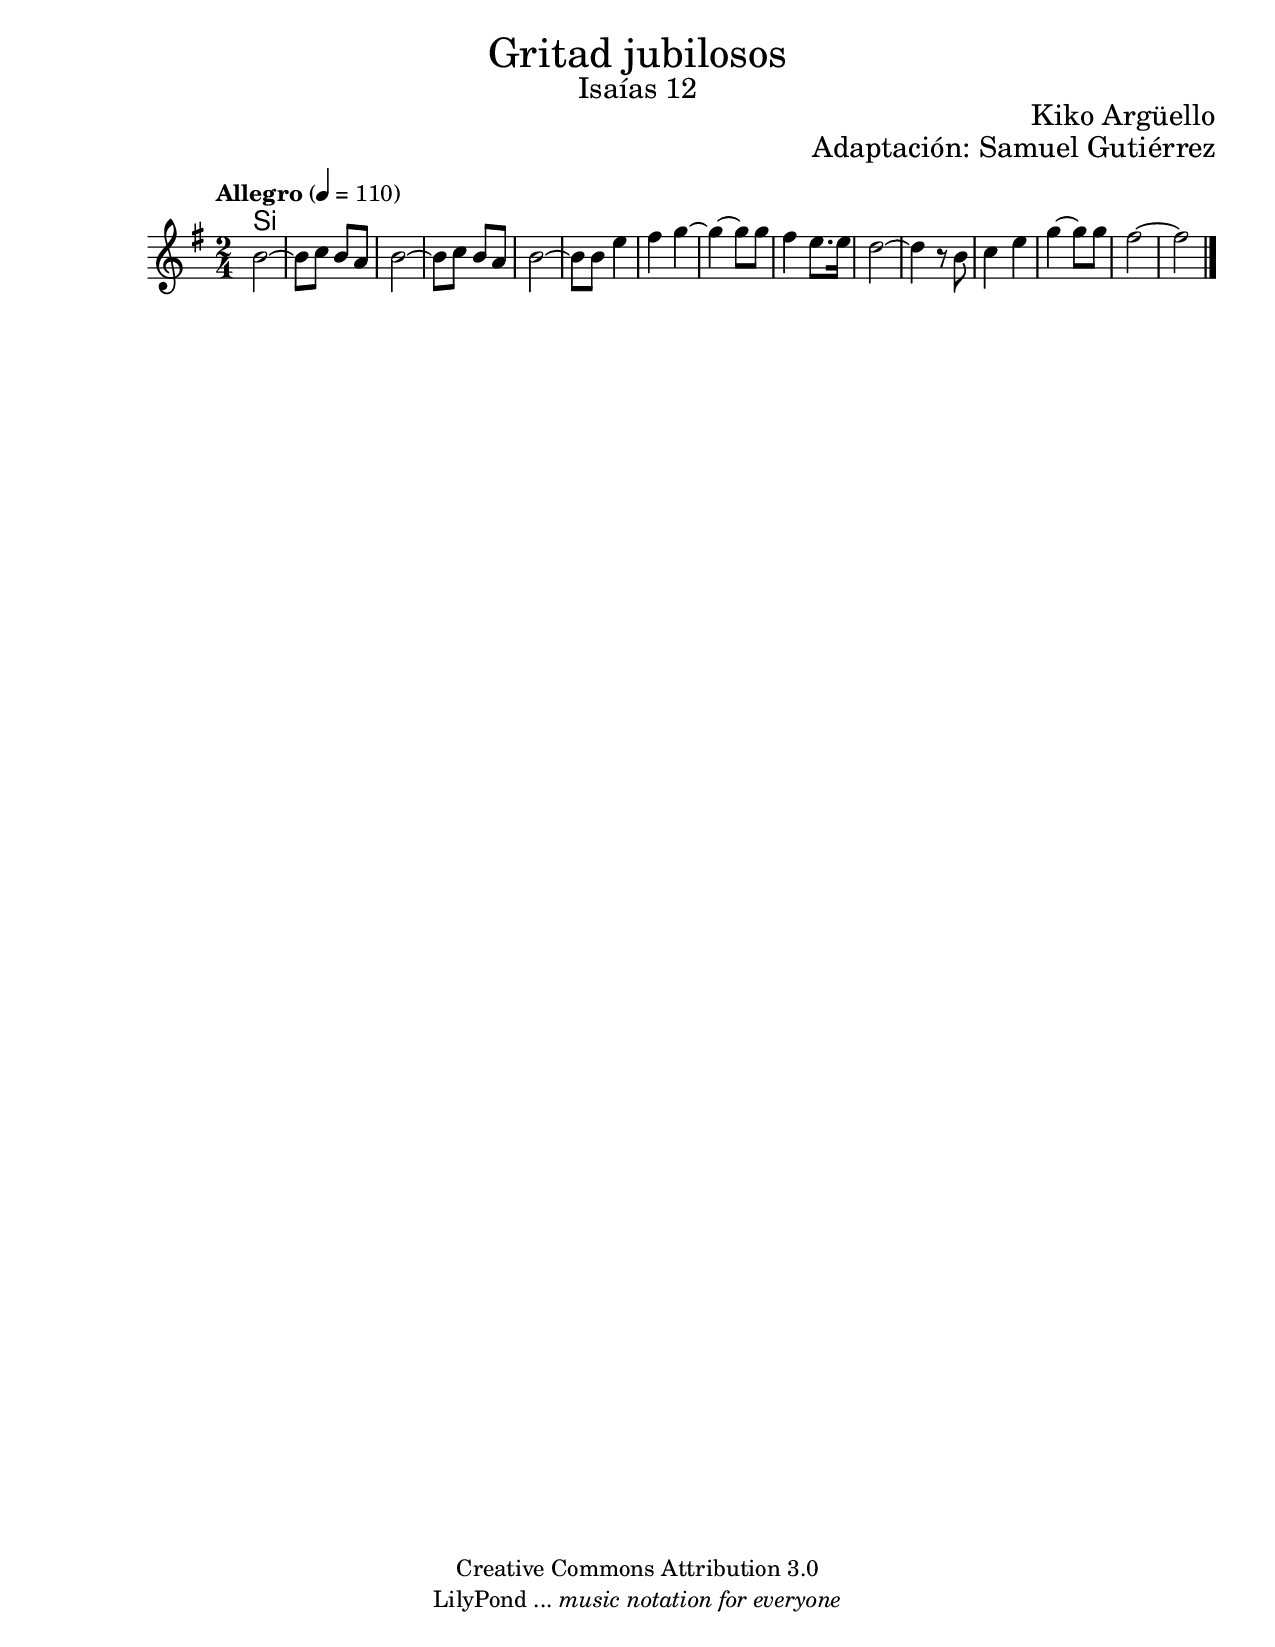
% ****************************************************************
%	Gritad Jubilusos - Tenor
%	by serach.sam@
% ****************************************************************
\language "espanol"
\version "2.23.2"

%#(set-global-staff-size 25)

% --- Parametro globales
global = {
  \tempo "Allegro" 4 = 110
  \key mi \minor
  \time 2/4
  s2*15
  \bar "|."
}

\markup { \fill-line { \center-column { \fontsize #5 "Gritad jubilosos" \fontsize #2 "Isaías 12" } } }
\markup { \fill-line { " " \fontsize #2 "Kiko Argüello"  } }
\markup { \fill-line { "" \right-column { \fontsize #2 "Adaptación: Samuel Gutiérrez"  } } }

\header {
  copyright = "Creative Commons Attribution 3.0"
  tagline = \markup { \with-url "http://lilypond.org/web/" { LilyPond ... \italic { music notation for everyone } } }
  breakbefore = ##t
}

% --- Musica
tenor = \relative do' {
  si'2~
  si8 do si la
  si2~
  si8 do si la
  si2~
  si8 si mi4
  fas4 sol~
  sol4~ sol8 sol
  fas4 mi8. mi16
  re2~
  re4 r8 si8
  do4 mi4
  sol4~ sol8 sol
  fas2~
  fas2
}

armonia = \new ChordNames {
  \set chordChanges = ##t
  \italianChords
  \chordmode {
    si2
  }
}

\score {
  <<
    \armonia
    \new Staff {
      <<
        \set Staff.midiInstrument = #"trumpet"
        \global
        \tenor
      >>
    }
  >>
  \midi {}
  \layout {}
}

\paper {
  #(set-paper-size "letter")
}


%{
convert-ly (GNU LilyPond) 2.19.83  convert-ly: Procesando «»...
Aplicando la conversión: 2.19.80
%}
